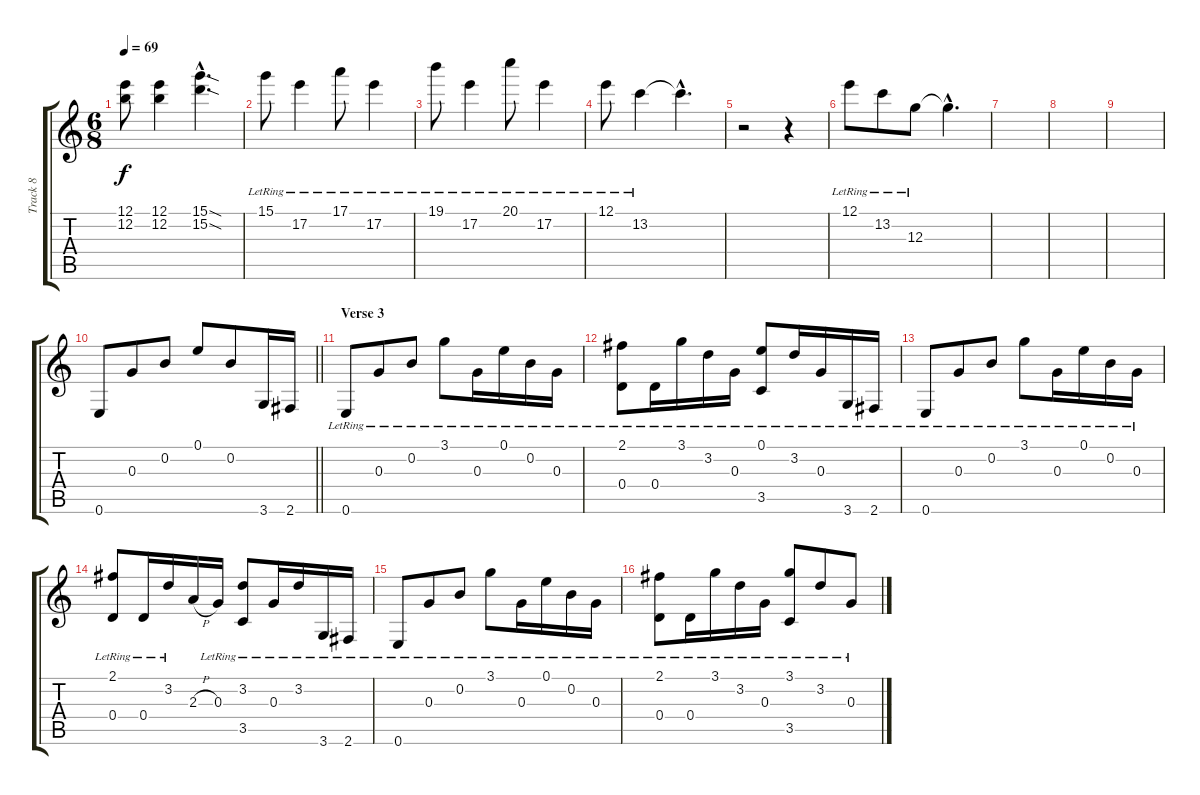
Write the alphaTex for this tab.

\track ("Track 8" "Track 8") {instrument electricguitarclean}
\staff {score tabs}
\tuning (E4 B3 G3 D3 A2 E2) {hide}
\ts (6 8)
\tempo 69
\clef g2
\ks c
(12.1 12.2).8{dy f} (12.1 12.2).4 (15.1{sod hac} 15.2{sod hac}).4{d} |
15.1{lr}.8 17.2{lr}.4 17.1{lr}.8 17.2{lr}.4 |
19.1{lr}.8 17.2{lr}.4 20.1{lr}.8 17.2{lr}.4 |
12.1{lr}.8 13.2{lr}.4 13.2{hac t}.4{d} |
r.2 r.4 |
12.1{lr}.8 13.2{lr}.8 12.3{lr}.8 12.3{hac t}.4{d} |
|
|
|
\barLineRight lightlight
0.6.8 0.3.8 0.2.8 0.1.8 0.2.8 3.6.16 2.6.16 |
\section ("" "Verse 3")
0.6{lr}.8 0.3{lr}.8 0.2{lr}.8 3.1{lr}.8 0.3{lr}.16 0.1{lr}.16 0.2{lr}.16 0.3{lr}.16 |
(2.1{lr} 0.4{lr}).8 0.4{lr}.16 3.1{lr}.16 3.2{lr}.16 0.3{lr}.16 (0.1{lr} 3.5{lr}).8 3.2{lr}.16 0.3{lr}.16 3.6{lr}.16 2.6{lr}.16 |
0.6{lr}.8 0.3{lr}.8 0.2{lr}.8 3.1{lr}.8 0.3{lr}.16 0.1{lr}.16 0.2{lr}.16 0.3{lr}.16 |
(2.1{lr} 0.4{lr}).8 0.4{lr}.16 3.2{lr}.16 2.3{h}.16 0.3{lr}.16 (3.2{lr} 3.5{lr}).8 0.3{lr}.16 3.2{lr}.16 3.6{lr}.16 2.6{lr}.16 |
0.6{lr}.8 0.3{lr}.8 0.2{lr}.8 3.1{lr}.8 0.3{lr}.16 0.1{lr}.16 0.2{lr}.16 0.3{lr}.16 |
(2.1{lr} 0.4{lr}).8 0.4{lr}.16 3.1{lr}.16 3.2{lr}.16 0.3{lr}.16 (3.1{lr} 3.5{lr}).8 3.2{lr}.8 0.3{lr}.8
